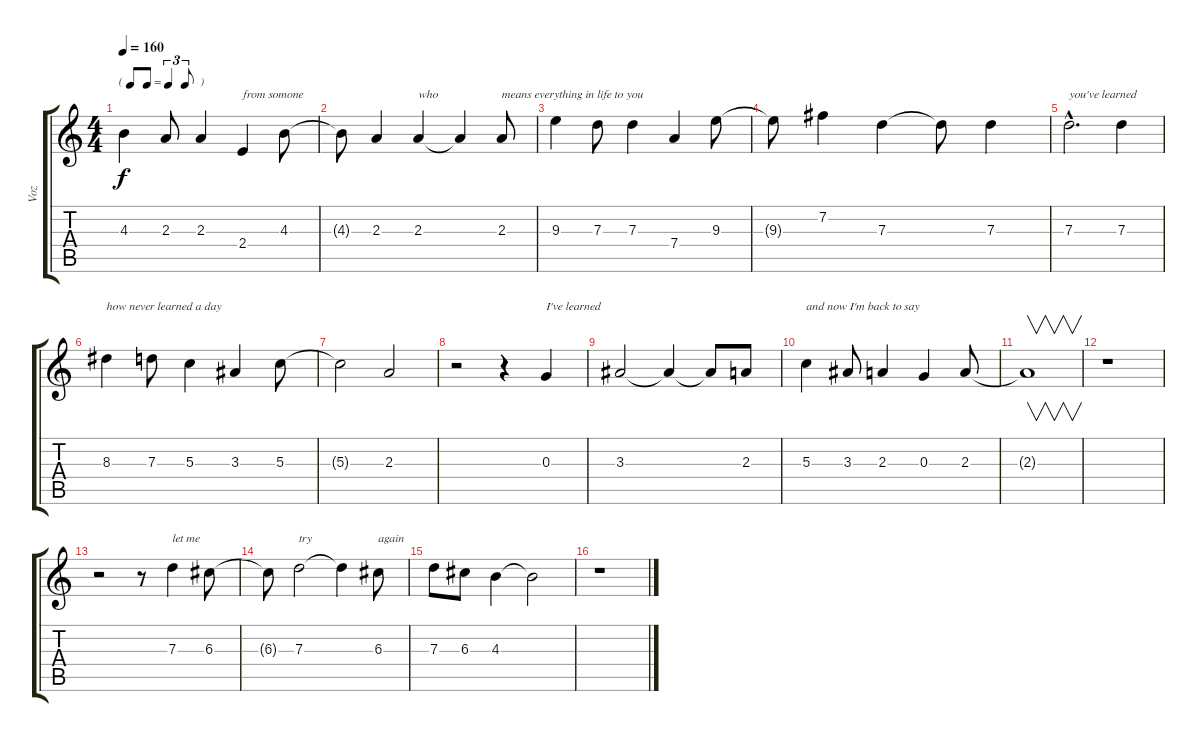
\track ("Voz" "Voz") {instrument electricguitarjazz}
\staff {score tabs}
\tuning (E4 B3 G3 D3 A2 E2) {hide}
\ts (4 4)
\tf triplet8th
\tempo 160
\clef g2
\ks c
4.3.4{dy f} 2.3.8 2.3.4 2.4.4{txt "from somone"} 4.3.8 |
4.3{t}.8 2.3.4 2.3.4{txt "who"} 2.3{t}.4 2.3.8{txt "means everything in life to you"} |
9.3.4 7.3.8 7.3.4 7.4.4 9.3.8 |
9.3{t}.8 7.2.4 7.3.4 7.3{t}.8 7.3.4 |
7.3{hac}.2{d txt "you've learned"} 7.3.4 |
8.3.4{txt "how never learned a day"} 7.3.8 5.3.4 3.3.4 5.3.8 |
5.3{t}.2 2.3.2 |
r.2 r.4 0.3.4{txt "I've learned"} |
3.3.2 3.3{t}.4 3.3{t}.8 2.3.8 |
5.3.4{txt "and now I'm back to say"} 3.3.8 2.3.4 0.3.4 2.3.8 |
2.3{t}.1{v} |
r.1 |
r.2 r.8 7.3.4{txt "let me"} 6.3.8 |
6.3{t}.8 7.3.2{txt "try"} 7.3{t}.4 6.3.8{txt "again"} |
7.3.8 6.3.8 4.3.4 4.3{t}.2 |
r.1
